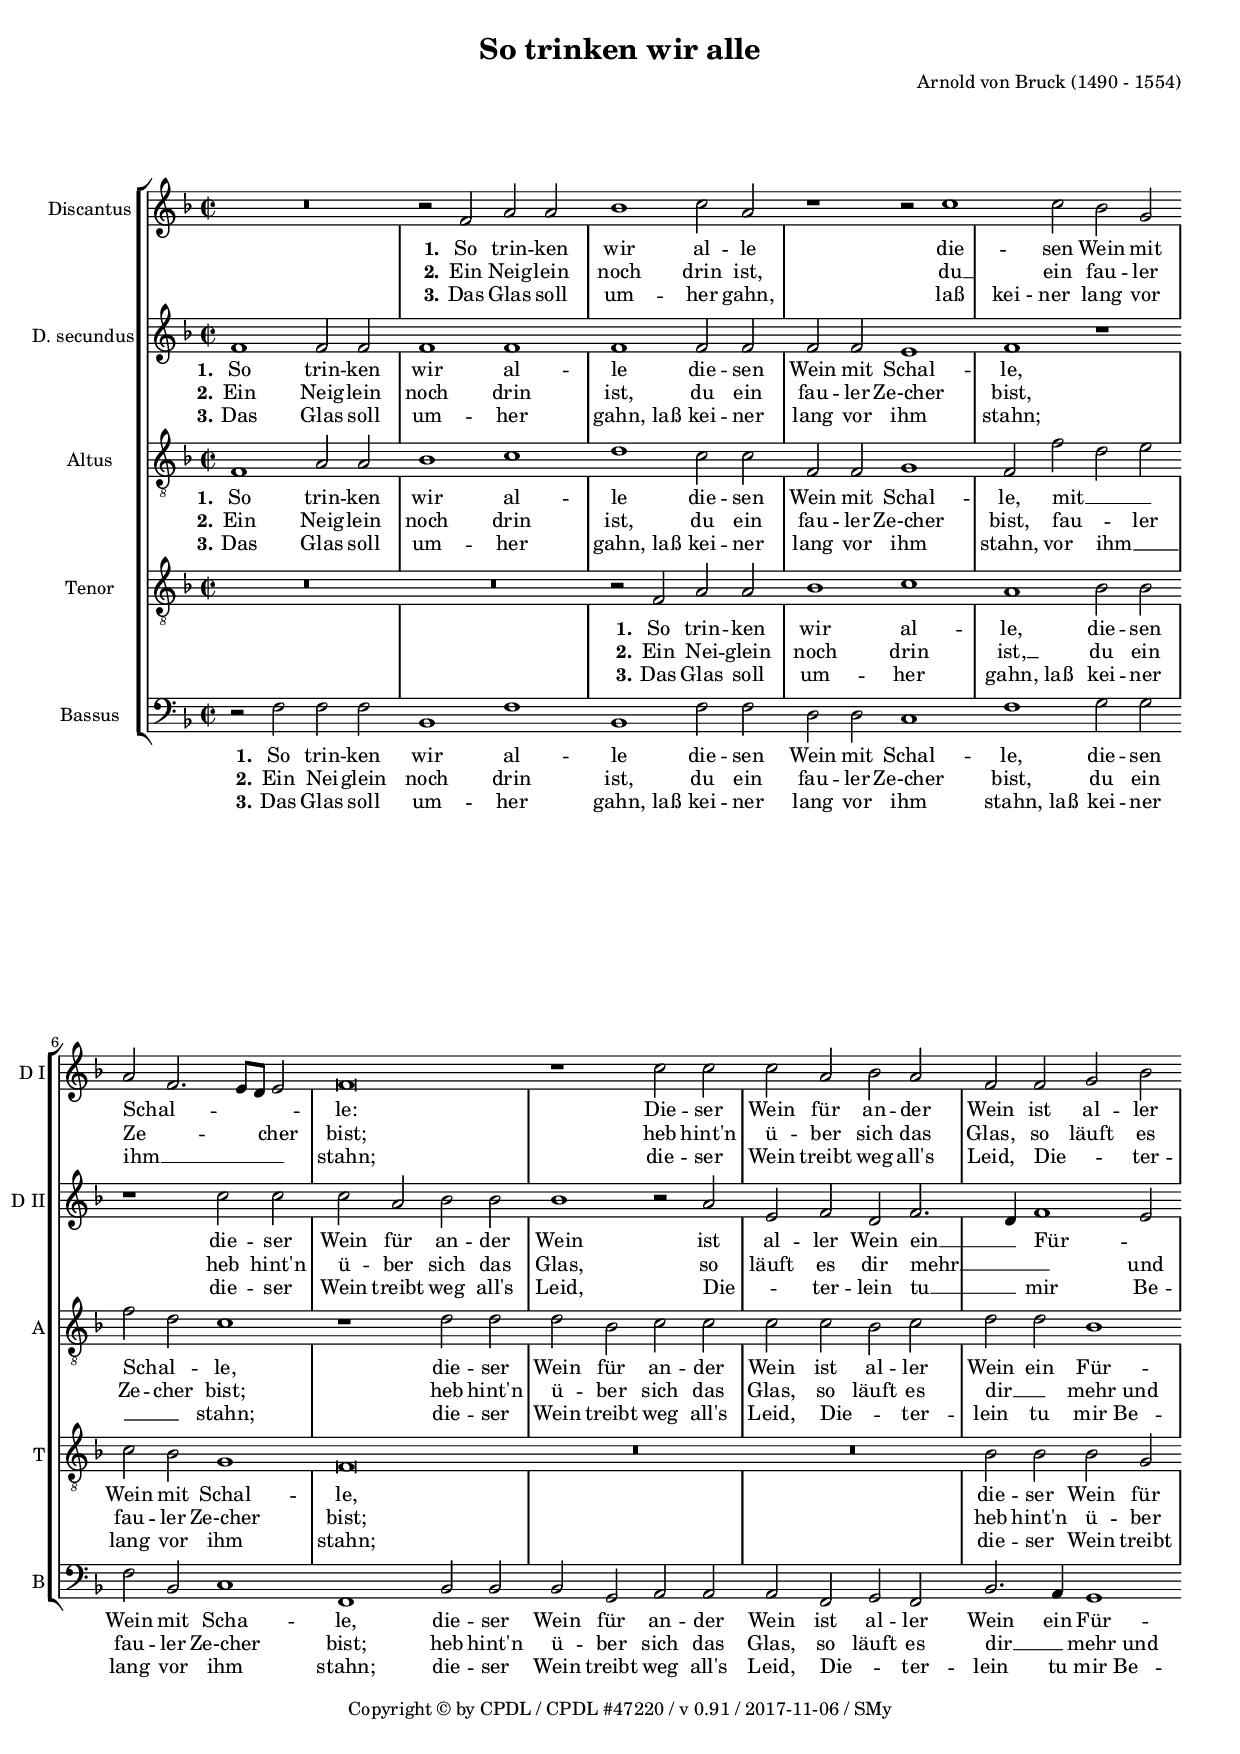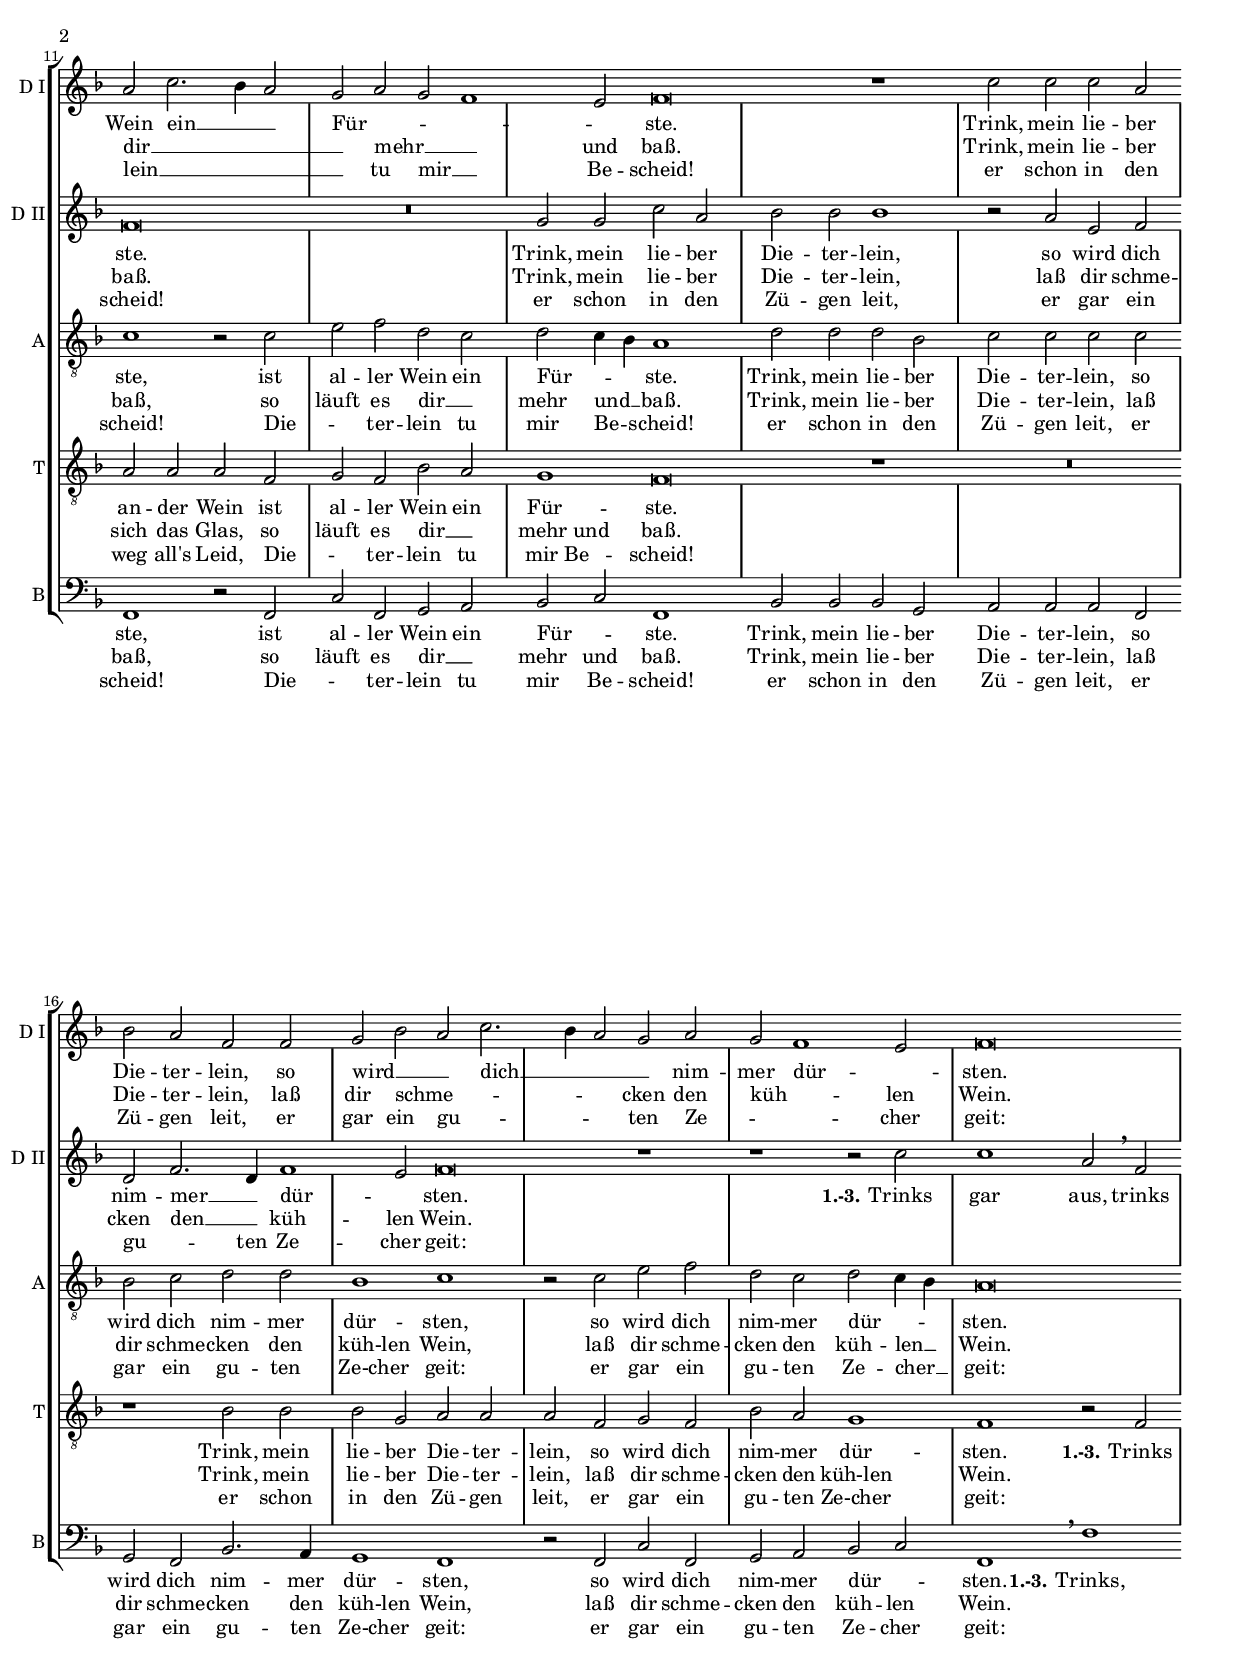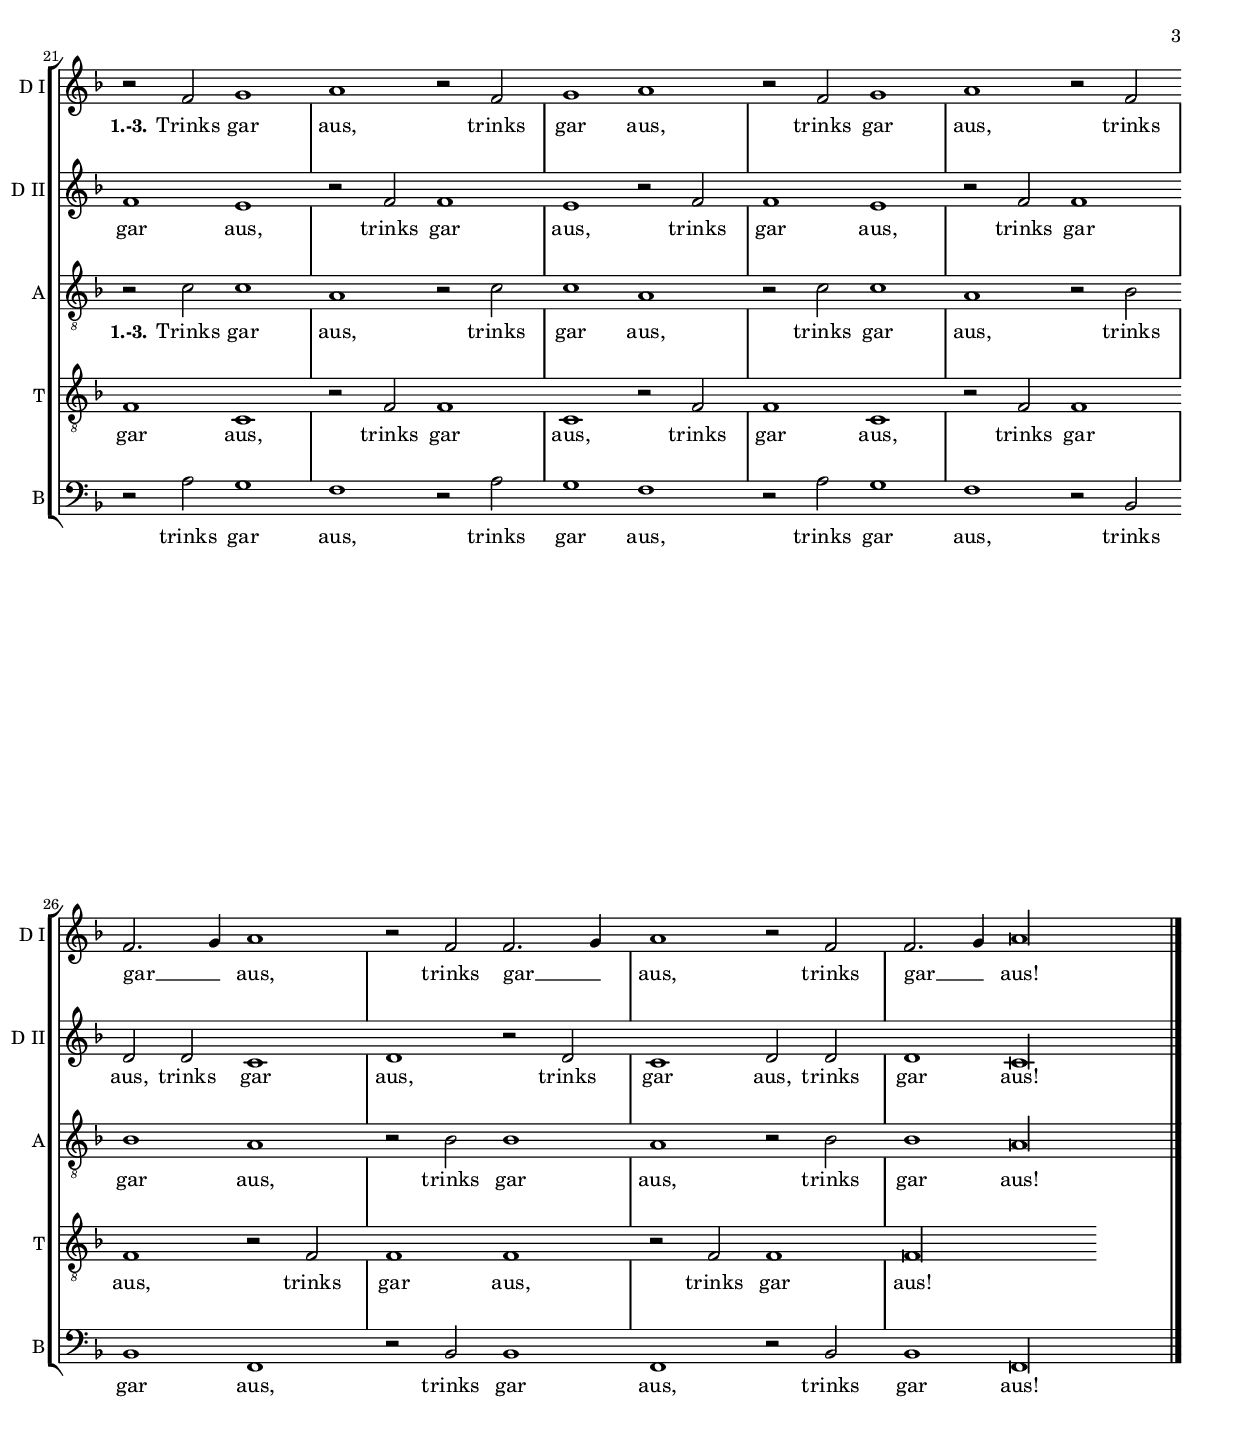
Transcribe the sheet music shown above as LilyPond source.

\version "2.18.2"
\language "deutsch"

\header {
  title = "So trinken wir alle"
  composer = "Arnold von Bruck (1490 - 1554)"
  % Voreingestellte LilyPond-Tagline entfernen
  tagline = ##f
  
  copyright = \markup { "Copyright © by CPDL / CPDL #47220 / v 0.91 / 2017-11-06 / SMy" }

}

% Shift text to the right/left a bit; 
% used for two syllables under one note. 
ttr = { \once \override LyricText.self-alignment-X = #-.5 }
ttl = { \once \override LyricText.self-alignment-X = #.8 }

\paper {
  #(set-paper-size "a4")
  %indent = 2.6\cm
  % page-count = 3
}

#(set-global-staff-size 16)

\layout {
  \context {
    \Score
    %\remove "Bar_number_engraver"
  }
}

global = {
  \key a \major
  \time 2/2
  % tweak the measure length to 4/2 without changing the time signature
  \set Timing.measureLength = #(ly:make-moment 4/2)
  % "Mensurstriche": use StaffGroup instead of ChoirStaff 
  % and remove the bar line on the staves. 
  % \undo for the final bar. 
\hide Staff.BarLine

}

discantusI = \relative c'' {
  \global
  % Die Noten folgen hier.
  R\breve | % 2
  r2 a2 cis2 cis2 | % 3
  d1 e2 cis2 | % 4
  r1 r2 e1  % 5
     e2 d2 h2 | % 6
  cis2 a2. gis8 fis8 gis2 | % 7
  a\breve | % 8
  r1 e'2 e2 | % 9
  e2 cis2 d2 cis2 | \barNumberCheck #10
  a2 a2 h2 d2 | % 11
  cis2 e2. d4 cis2 | % 12
  h2  cis2  h2  a1 
    gis2  a\breve
    r1 | % 15
  e'2 e2 e2 cis2 | % 16
  d2 cis2 a2 a2 | % 17
  h2 d2 cis2  e2.
    d4 cis2 h2 cis2 | % 19
    h2 a1 gis2 | \barNumberCheck #20
  a\breve | % 21
  r2 a2 h1 | % 22
  cis1 r2 a2 | % 23
  h1 cis1 | % 24
  r2 a2 h1 | % 25
  cis1 r2 a2 | % 26
  a2. h4 cis1 | % 27
  r2 a2 a2. h4 | % 28
  cis1 r2 a2 | % 29
  \set Timing.measureLength = #(ly:make-moment 10/2)
  a2. h4 cis\longa 
  \undo \hide Staff.BarLine
  \bar "|."
}

discantusII = \relative c'' {
  \global
  % Die Noten folgen hier.
  a1 a2 a2 | % 2
  a1 a1 | % 3
  a1 a2 a2 | % 4
  a2 a2  gis1 | % 5
  a1 r1 | % 6
  r1 e'2 e2 | % 7
  e2 cis2 d2 d2 | % 8
  d1 r2 cis2 | % 9
  gis2 a2 fis2 a2. % | \barNumberCheck #10
    fis4 a1 gis2 | % 11
  a\breve | % 12
  R\breve | % 13
  h2 h2 e2 cis2 | % 14
  d2 d2 d1 | % 15
  r2 cis2 gis2 a2 | % 16
  fis2 a2. fis4 a1 
    gis2 a\breve
    r1 | % 19
  r1 r2 e'2 | \barNumberCheck #20
  e1 cis2 \breathe a2 | % 21
  a1 gis1 | % 22
  r2 a2 a1 | % 23
  gis1 r2 a2 | % 24
  a1 gis1 | % 25
  r2 a2 a1 | % 26
  fis2 fis2 e1 | % 27
  fis1 r2 fis2 | % 28
  e1 fis2 fis2 | % 29
  fis1 e\longa
  \undo \hide Staff.BarLine
}

altus = \relative c' {
  \global
  % Die Noten folgen hier.
  a1 cis2 cis2 | % 2
  d1 e1 | % 3
  fis1 e2 e2 | % 4
  a,2 a2  h1 | % 5
  a2 a'2 fis2   gis2 | % 6
  a2 fis2 e1 | % 7
  r1 fis2 fis2 | % 8
  fis2 d2 e2 e2 | % 9
  e2 e2 d2 e2 | \barNumberCheck #10
  fis2 fis2  d1 | % 11
  e1 r2 e2 | % 12
  gis2 a2 fis2 e2 | % 13
  fis2 e4 d4 cis1 | % 14
  fis2 fis2 fis2 d2 | % 15
  e2 e2 e2 e2 | % 16
  d2 e2 fis2 fis2 | % 17
  d1 e1 | % 18
  r2 e2 gis2 a2 | % 19
  fis2 e2  fis2 e4 d4 | \barNumberCheck #20
  cis\breve | % 21
  r2 e2 e1 | % 22
  cis1 r2 e2 | % 23
  e1 cis1 | % 24
  r2 e2 e1 | % 25
  cis1 r2 d2 | % 26
  d1 cis1 | % 27
  r2 d2 d1 | % 28
  cis1 r2 d2 | % 29
  d1 cis\longa
  \undo \hide Staff.BarLine
}

tenor = \relative c' {
  \global
  % Die Noten folgen hier.
  R\breve*2 | % 3
  r2 %_\markup{ \bold\italic {c.f.} } 
  a2 cis2 cis2 | % 4
  d1 e1 | % 5
   cis1 d2 d2 | % 6
  e2 d2  h1 | % 7
  a\breve | % 8
  R\breve*2 | \barNumberCheck #10
  d2 d2 d2 h2 | % 11
  cis2 cis2 cis2 a2 | % 12
  h2 a2 d2 cis2 | % 13
  h1 a\breve  
    r1 | % 15
  R\breve | % 16
  r1 d2 d2 | % 17
  d2 h2 cis2 cis2 | % 18
  cis2 a2 h2 a2 | % 19
  d2 cis2  h1 | \barNumberCheck #20
  a1 r2 a2 | % 21
  a1 e1 | % 22
  r2 a2 a1 | % 23
  e1 r2 a2 | % 24
  a1 e1 | % 25
  r2 a2 a1 | % 26
  a1 r2 a2 | % 27
  a1 a1 | % 28
  r2 a2 a1 | % 29
  a\longa
  \undo \hide Staff.BarLine
}

bass = \relative c' {
  \global
  % Die Noten folgen hier.
  r2 a2 a2 a2 | % 2
  d,1 a'1 | % 3
   d,1 a'2 a2 | % 4
  fis2 fis2  e1 | % 5
   a1 h2 h2 | % 6
  a2 d,2  e1 | % 7
  a,1 d2 d2 | % 8
  d2 h2 cis2 cis2 | % 9
  cis2 a2 h2 a2 | \barNumberCheck #10
  d2. cis4  h1 | % 11
  a1 r2 a2 | % 12
  e'2 a,2 h2 cis2 | % 13
   d2  e2 a,1 | % 14
  d2 d2 d2 h2 | % 15
  cis2 cis2 cis2 a2 | % 16
  h2 a2 d2. cis4 | % 17
   h1 a1 | % 18
  r2 a2 e'2 a,2 | % 19
  h2 cis2  d2  e2 | \barNumberCheck #20
  a,1 \breathe a'1 | % 21
  r2 cis2 h1 | % 22
  a1 r2 cis2 | % 23
  h1 a1 | % 24
  r2 cis2 h1 | % 25
  a1 r2 d,2 | % 26
  d1 a1 | % 27
  r2 d2 d1 | % 28
  a1 r2 d2 | % 29
  d1 a\longa 
  \undo \hide Staff.BarLine
}

discantusIVerseOne = \lyricmode {
  \set stanza = "1."
  % Liedtext folgt hier.
  So trin -- ken wir al -- le 
  die -- sen Wein mit Schal -- _ _ _ _ le: % Schal -- __ _ _ _ _ le: 
  Die -- ser Wein für an -- der
  Wein ist al -- ler Wein ein __ _ _  Für -- _ _ _ _ ste.
  Trink, mein lie -- ber Die -- ter -- lein, 
  so wird __ _ _ dich __ _ _ _ nim -- mer dür -- _ sten. 
  \set stanza = "1.-3." 
  Trinks gar aus, 
  trinks gar aus, 
  trinks gar aus, 
  trinks gar __ _ aus, 
  trinks gar __ _ aus, 
  trinks gar __ _ aus!
}

discantusIIVerseOne = \lyricmode {
  \set stanza = "1."
  % Liedtext folgt hier.
  So trin -- ken wir al -- le 
  die -- sen Wein mit Schal -- le, 
  die -- ser Wein für an -- der Wein 
  ist al -- ler Wein ein __ _ Für -- _ ste.
  Trink, mein lie -- ber Die -- ter -- lein, 
  so wird dich nim -- mer __ _ dür -- _ sten. 
  \set stanza = "1.-3." 
  Trinks gar aus, 
  trinks gar aus, 
  trinks gar aus, 
  trinks gar aus,
  trinks gar aus, 
  trinks gar aus, 
  trinks gar aus, 
  trinks gar aus!
}

altusVerseOne = \lyricmode {
  \set stanza = "1."
  % Liedtext folgt hier.
  So trin -- ken wir al -- le 
  die -- sen Wein mit Schal -- le,
  mit __ _ _ Schal -- _ le, 
  die -- ser Wein für an -- der Wein 
  ist al -- ler Wein ein Für -- ste,
  ist al -- ler Wein ein Für -- _ _ ste. 
  Trink, mein lie -- ber Die -- ter -- lein, 
  so wird dich nim -- mer dür -- sten,
  so wird dich nim -- mer dür -- _ _ sten. 
  \set stanza = "1.-3."
  Trinks gar aus,
  trinks gar aus, 
  trinks gar aus, 
  trinks gar aus, 
  trinks gar aus, 
  trinks gar aus!}

tenorVerseOne = \lyricmode {
  \set stanza = "1."
  % Liedtext folgt hier.
  So trin -- ken wir al -- le,  
  die -- sen Wein mit Schal -- le, 
  die -- ser Wein für an -- der Wein 
  ist al -- ler Wein ein Für -- ste. 
  Trink, mein lie -- ber Die -- ter -- lein, 
  so wird dich nim -- mer dür -- sten. 
  \set stanza = "1.-3."
  Trinks gar aus, trinks gar aus, trinks gar aus, 
  trinks gar aus, trinks gar aus, trinks gar aus!
}

bassVerseOne = \lyricmode {
  \set stanza = "1."
  % Liedtext folgt hier.
  So trin -- ken wir al -- le  
  die -- sen Wein mit Schal -- le, 
  die -- sen Wein mit Scha -- le, 
  die -- ser Wein für an -- der Wein 
  ist al -- ler Wein ein Für -- ste, 
  ist al -- ler Wein ein Für -- _ ste. 
  Trink, mein lie -- ber Die -- ter -- lein, 
  so wird dich nim -- mer dür -- sten, 
  so wird dich nim -- mer dür -- _ sten. 
  \set stanza = "1.-3."
  Trinks, trinks gar aus, trinks gar aus, trinks gar aus, 
  trinks gar aus, trinks gar aus, trinks gar aus!
}

discantusIVerseTwo = \lyricmode {
  \set stanza = "2."
  % Liedtext folgt hier.
  Ein Neig -- lein noch drin ist, 
  du  __ ein fau -- ler Ze -- _ _ _ cher bist; 
  heb hint'n ü -- ber sich das Glas, 
  so läuft es dir __ _ _ _ _ mehr __ _ _ und baß.  
  Trink, mein lie -- ber Die -- ter -- lein, 
  laß dir schme -- _ _ _ _ cken  den küh -- _ len Wein. 
}

discantusIIVerseTwo = \lyricmode {
  \set stanza = "2."
  % Liedtext folgt hier.
  Ein Neig -- lein noch drin ist, 
  du ein fau -- ler Ze-cher bist, 
  heb hint'n ü -- ber sich das Glas, 
  so läuft es dir mehr  __ _ _ und baß.
  Trink, mein lie -- ber Die -- ter -- lein, 
  laß dir schme -- cken  
  den __ _ küh -- len Wein.  
}

altusVerseTwo = \lyricmode {
  \set stanza = "2."
  % Liedtext folgt hier.
  Ein Neig -- lein noch drin ist, 
  du ein fau -- ler Ze-cher bist, 
  fau -- _ ler Ze -- cher bist;
  heb hint'n ü -- ber sich das Glas, 
  so läuft es dir __ _ \ttr mehr_und baß, 
  so läuft es dir __ _ mehr und __ _ baß. 
  Trink, mein lie -- ber Die -- ter -- lein, 
  laß dir schme -- cken den \ttr küh-len Wein, 
  laß dir schme -- cken den küh -- len __ _ Wein.
}

tenorVerseTwo = \lyricmode {
  \set stanza = "2."
  % Liedtext folgt hier.
  Ein Nei -- glein noch drin ist,  __ 
  du ein fau -- ler Ze-cher bist; 
  heb hint'n ü -- ber sich das Glas, 
  so läuft es dir __ _ \ttr mehr_und baß.  
  Trink, mein lie -- ber Die -- ter -- lein, 
  laß dir schme -- cken den küh-len Wein. 
}

bassVerseTwo = \lyricmode {
  \set stanza = "2."
  % Liedtext folgt hier.
  Ein Nei -- glein noch drin ist,  
  du ein fau -- ler Ze-cher bist,  
  du ein fau -- ler Ze-cher bist; 
  heb hint'n ü -- ber sich das Glas, 
  so läuft es dir __ _ \ttr mehr_und baß, 
  so läuft es dir __ _ mehr und baß. 
  Trink, mein lie -- ber Die -- ter -- lein, 
  laß dir schme -- cken den \ttr küh-len Wein, 
  laß dir schme -- cken den küh -- len Wein. 
}

discantusIVerseThree = \lyricmode {
  \set stanza = "3."
  % Liedtext folgt hier.
  Das Glas soll um -- her gahn, 
  laß \ttl "kei - ner" lang vor ihm __ _ _ _ _ stahn; 
  die -- ser Wein treibt weg all's Leid, 
  Die -- _ ter -- lein __ _ _ _ _ tu mir __ _ Be -- scheid!
  er schon in den Zü -- gen leit, 
  er gar ein gu -- _ _ _ ten Ze -- _ _ cher geit:
}

discantusIIVerseThree = \lyricmode {
  \set stanza = "3."
  % Liedtext folgt hier.
  Das Glas soll um -- her \ttr gahn,_laß 
   kei -- ner lang vor ihm stahn; 
  die -- ser Wein treibt weg all's Leid, 
  Die -- _ ter -- lein tu __ _ mir Be -- scheid!
  er schon in den Zü -- gen leit, 
  er gar ein gu -- _ ten Ze -- cher geit:
}

altusVerseThree = \lyricmode {
  \set stanza = "3."
  % Liedtext folgt hier.
  Das Glas soll um -- her \ttr gahn,_laß 
   kei -- ner lang vor ihm stahn, 
   vor ihm __ _ _ _ stahn; 
  die -- ser Wein treibt weg all's Leid, 
  Die -- _ ter -- lein tu \ttr mir_Be -- scheid!
  Die -- _ ter -- lein tu mir Be -- _ scheid!
  er schon in den Zü -- gen leit, 
  er gar ein gu -- ten \ttr Ze-cher geit:
  er gar ein gu -- ten Ze -- cher __ _ geit:
}

tenorVerseThree = \lyricmode {
  \set stanza = "3."
  % Liedtext folgt hier.
  Das Glas soll um -- her \ttr gahn,_laß 
   kei -- ner lang vor ihm stahn; 
  die -- ser Wein treibt weg all's Leid, 
  Die -- _ ter -- lein tu \ttr mir_Be -- scheid!
  er schon in den Zü -- gen leit, 
  er gar ein gu -- ten Ze-cher geit:
  
}

bassVerseThree = \lyricmode {
  \set stanza = "3."
  % Liedtext folgt hier.
  Das Glas soll um -- her \ttr gahn,_laß 
   kei -- ner lang vor ihm \ttr stahn,_laß 
   kei -- ner lang vor ihm stahn; 
  die -- ser Wein treibt weg all's Leid, 
  Die -- _ ter -- lein tu \ttr mir_Be -- scheid!
  Die -- _ ter -- lein tu mir Be -- scheid!
  er schon in den Zü -- gen leit, 
  er gar ein gu -- ten \ttr Ze-cher geit:
  er gar ein gu -- ten Ze -- cher geit:
}

\score {
  \transpose a f
  \new StaffGroup <<
    \new Staff \with {
      %midiInstrument = "choir aahs"
      instrumentName = "Discantus"
      shortInstrumentName = "D I"
    } { \discantusI }
    \addlyrics { \discantusIVerseOne }
    \addlyrics { \discantusIVerseTwo }
    \addlyrics { \discantusIVerseThree }
    \new Staff \with {
      %midiInstrument = "choir aahs"
      instrumentName = "D. secundus"
      shortInstrumentName = "D II"
    } { \discantusII }
    \addlyrics { \discantusIIVerseOne }
    \addlyrics { \discantusIIVerseTwo }
    \addlyrics { \discantusIIVerseThree }
    \new Staff \with {
      %midiInstrument = "choir aahs"
      instrumentName = "Altus"
      shortInstrumentName = "A"
    } { \clef "treble_8" \altus }
    \addlyrics { \altusVerseOne }
    \addlyrics { \altusVerseTwo }
    \addlyrics { \altusVerseThree }
    \new Staff \with {
      %midiInstrument = "choir aahs"
      instrumentName = "Tenor"
      shortInstrumentName = "T"
    } { \clef "treble_8" \tenor }
    \addlyrics { \tenorVerseOne }
    \addlyrics { \tenorVerseTwo }
    \addlyrics { \tenorVerseThree }
    \new Staff \with {
      %midiInstrument = "choir aahs"
      instrumentName = "Bassus"
      shortInstrumentName = "B"
    } { \clef bass \bass }
    \addlyrics { \bassVerseOne }
    \addlyrics { \bassVerseTwo }
    \addlyrics { \bassVerseThree }
  >>

\layout { }

\midi { \tempo 1=80 }
}

